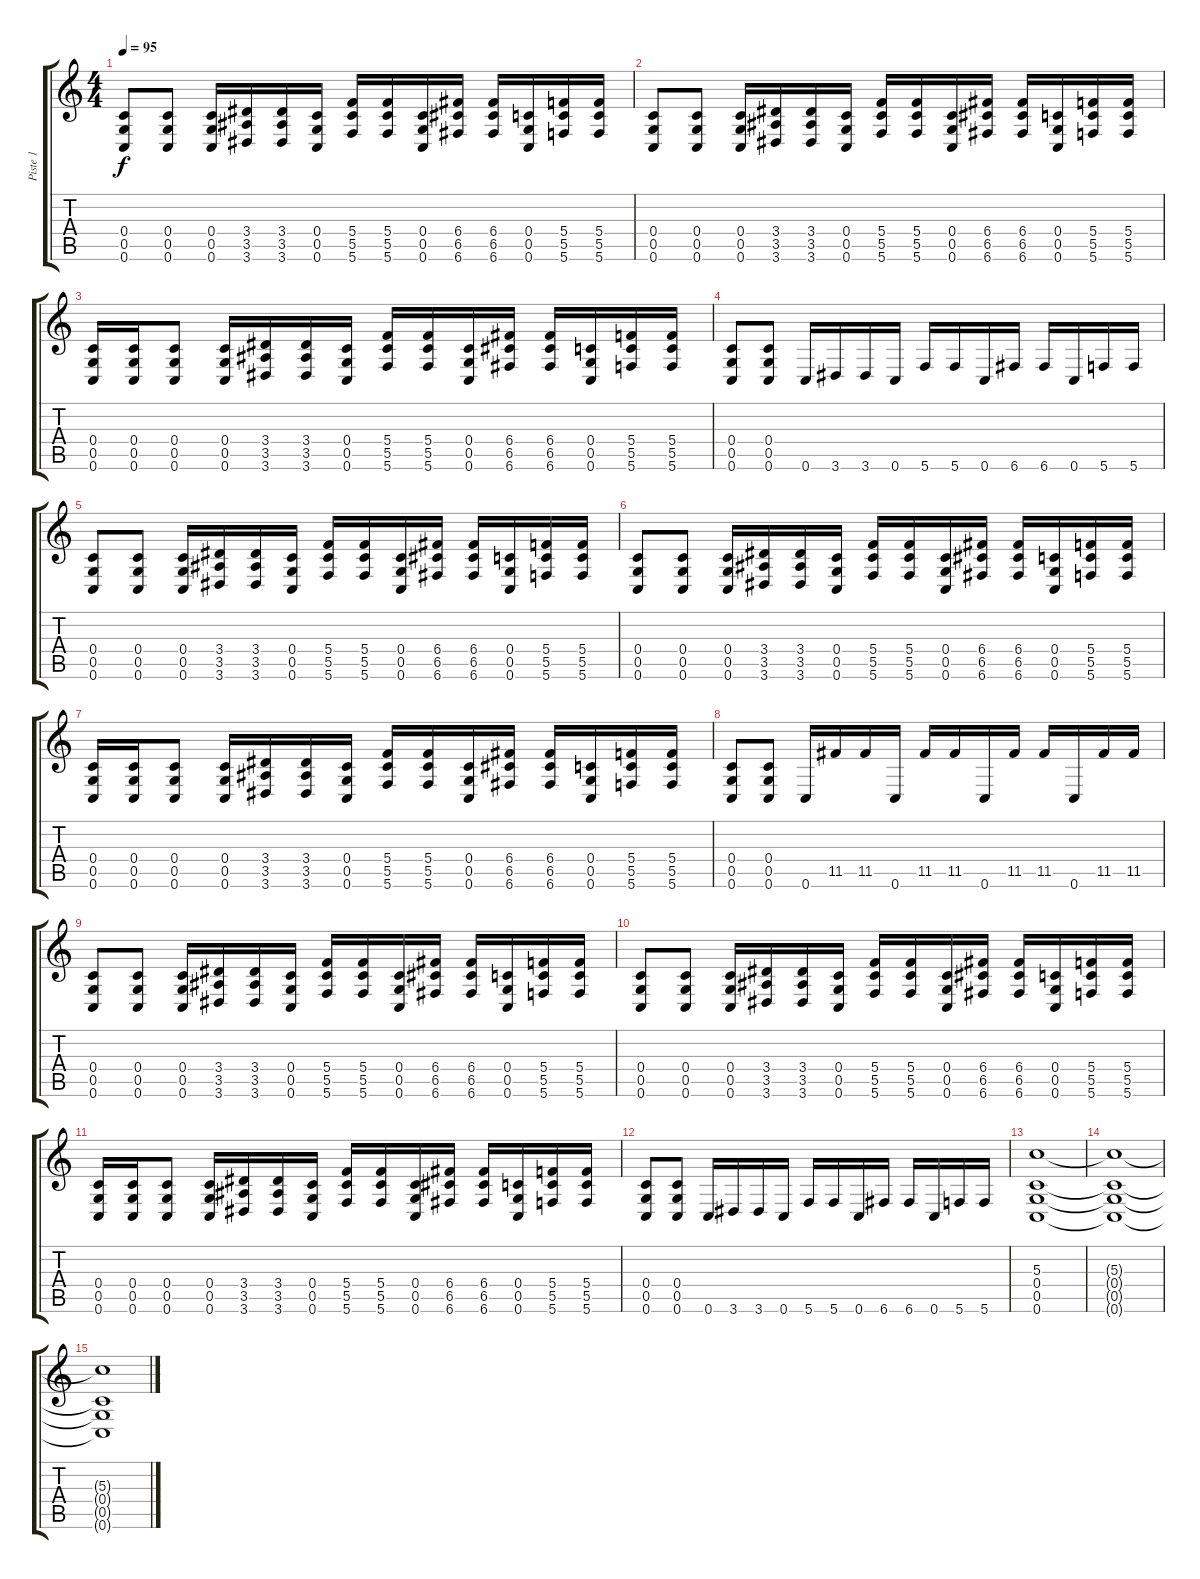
\track ("Piste 1" "Piste 1") {instrument distortionguitar}
\staff {score tabs}
\tuning (E4 C4 G3 C3 G2 C2) {hide}
\ts (4 4)
\tempo 95
\clef g2
\ks c
(0.4 0.5 0.6).8{dy f} (0.4 0.5 0.6).8 (0.4 0.5 0.6).16 (3.4 3.5 3.6).16 (3.4 3.5 3.6).16 (0.4 0.5 0.6).16 (5.4 5.5 5.6).16 (5.4 5.5 5.6).16 (0.4 0.5 0.6).16 (6.4 6.5 6.6).16 (6.4 6.5 6.6).16 (0.4 0.5 0.6).16 (5.4 5.5 5.6).16 (5.4 5.5 5.6).16 |
(0.4 0.5 0.6).8 (0.4 0.5 0.6).8 (0.4 0.5 0.6).16 (3.4 3.5 3.6).16 (3.4 3.5 3.6).16 (0.4 0.5 0.6).16 (5.4 5.5 5.6).16 (5.4 5.5 5.6).16 (0.4 0.5 0.6).16 (6.4 6.5 6.6).16 (6.4 6.5 6.6).16 (0.4 0.5 0.6).16 (5.4 5.5 5.6).16 (5.4 5.5 5.6).16 |
(0.4 0.5 0.6).16 (0.4 0.5 0.6).16 (0.4 0.5 0.6).8 (0.4 0.5 0.6).16 (3.4 3.5 3.6).16 (3.4 3.5 3.6).16 (0.4 0.5 0.6).16 (5.4 5.5 5.6).16 (5.4 5.5 5.6).16 (0.4 0.5 0.6).16 (6.4 6.5 6.6).16 (6.4 6.5 6.6).16 (0.4 0.5 0.6).16 (5.4 5.5 5.6).16 (5.4 5.5 5.6).16 |
(0.4 0.5 0.6).8 (0.4 0.5 0.6).8 0.6.16 3.6.16 3.6.16 0.6.16 5.6.16 5.6.16 0.6.16 6.6.16 6.6.16 0.6.16 5.6.16 5.6.16 |
(0.4 0.5 0.6).8 (0.4 0.5 0.6).8 (0.4 0.5 0.6).16 (3.4 3.5 3.6).16 (3.4 3.5 3.6).16 (0.4 0.5 0.6).16 (5.4 5.5 5.6).16 (5.4 5.5 5.6).16 (0.4 0.5 0.6).16 (6.4 6.5 6.6).16 (6.4 6.5 6.6).16 (0.4 0.5 0.6).16 (5.4 5.5 5.6).16 (5.4 5.5 5.6).16 |
(0.4 0.5 0.6).8 (0.4 0.5 0.6).8 (0.4 0.5 0.6).16 (3.4 3.5 3.6).16 (3.4 3.5 3.6).16 (0.4 0.5 0.6).16 (5.4 5.5 5.6).16 (5.4 5.5 5.6).16 (0.4 0.5 0.6).16 (6.4 6.5 6.6).16 (6.4 6.5 6.6).16 (0.4 0.5 0.6).16 (5.4 5.5 5.6).16 (5.4 5.5 5.6).16 |
(0.4 0.5 0.6).16 (0.4 0.5 0.6).16 (0.4 0.5 0.6).8 (0.4 0.5 0.6).16 (3.4 3.5 3.6).16 (3.4 3.5 3.6).16 (0.4 0.5 0.6).16 (5.4 5.5 5.6).16 (5.4 5.5 5.6).16 (0.4 0.5 0.6).16 (6.4 6.5 6.6).16 (6.4 6.5 6.6).16 (0.4 0.5 0.6).16 (5.4 5.5 5.6).16 (5.4 5.5 5.6).16 |
(0.4 0.5 0.6).8 (0.4 0.5 0.6).8 0.6.16 11.5.16 11.5.16 0.6.16 11.5.16 11.5.16 0.6.16 11.5.16 11.5.16 0.6.16 11.5.16 11.5.16 |
(0.4 0.5 0.6).8 (0.4 0.5 0.6).8 (0.4 0.5 0.6).16 (3.4 3.5 3.6).16 (3.4 3.5 3.6).16 (0.4 0.5 0.6).16 (5.4 5.5 5.6).16 (5.4 5.5 5.6).16 (0.4 0.5 0.6).16 (6.4 6.5 6.6).16 (6.4 6.5 6.6).16 (0.4 0.5 0.6).16 (5.4 5.5 5.6).16 (5.4 5.5 5.6).16 |
(0.4 0.5 0.6).8 (0.4 0.5 0.6).8 (0.4 0.5 0.6).16 (3.4 3.5 3.6).16 (3.4 3.5 3.6).16 (0.4 0.5 0.6).16 (5.4 5.5 5.6).16 (5.4 5.5 5.6).16 (0.4 0.5 0.6).16 (6.4 6.5 6.6).16 (6.4 6.5 6.6).16 (0.4 0.5 0.6).16 (5.4 5.5 5.6).16 (5.4 5.5 5.6).16 |
(0.4 0.5 0.6).16 (0.4 0.5 0.6).16 (0.4 0.5 0.6).8 (0.4 0.5 0.6).16 (3.4 3.5 3.6).16 (3.4 3.5 3.6).16 (0.4 0.5 0.6).16 (5.4 5.5 5.6).16 (5.4 5.5 5.6).16 (0.4 0.5 0.6).16 (6.4 6.5 6.6).16 (6.4 6.5 6.6).16 (0.4 0.5 0.6).16 (5.4 5.5 5.6).16 (5.4 5.5 5.6).16 |
(0.4 0.5 0.6).8 (0.4 0.5 0.6).8 0.6.16 3.6.16 3.6.16 0.6.16 5.6.16 5.6.16 0.6.16 6.6.16 6.6.16 0.6.16 5.6.16 5.6.16 |
(5.3 0.4 0.5 0.6).1{volume 2} |
(5.3{t} 0.4{t} 0.5{t} 0.6{t}).1 |
(5.3{t} 0.4{t} 0.5{t} 0.6{t}).1
